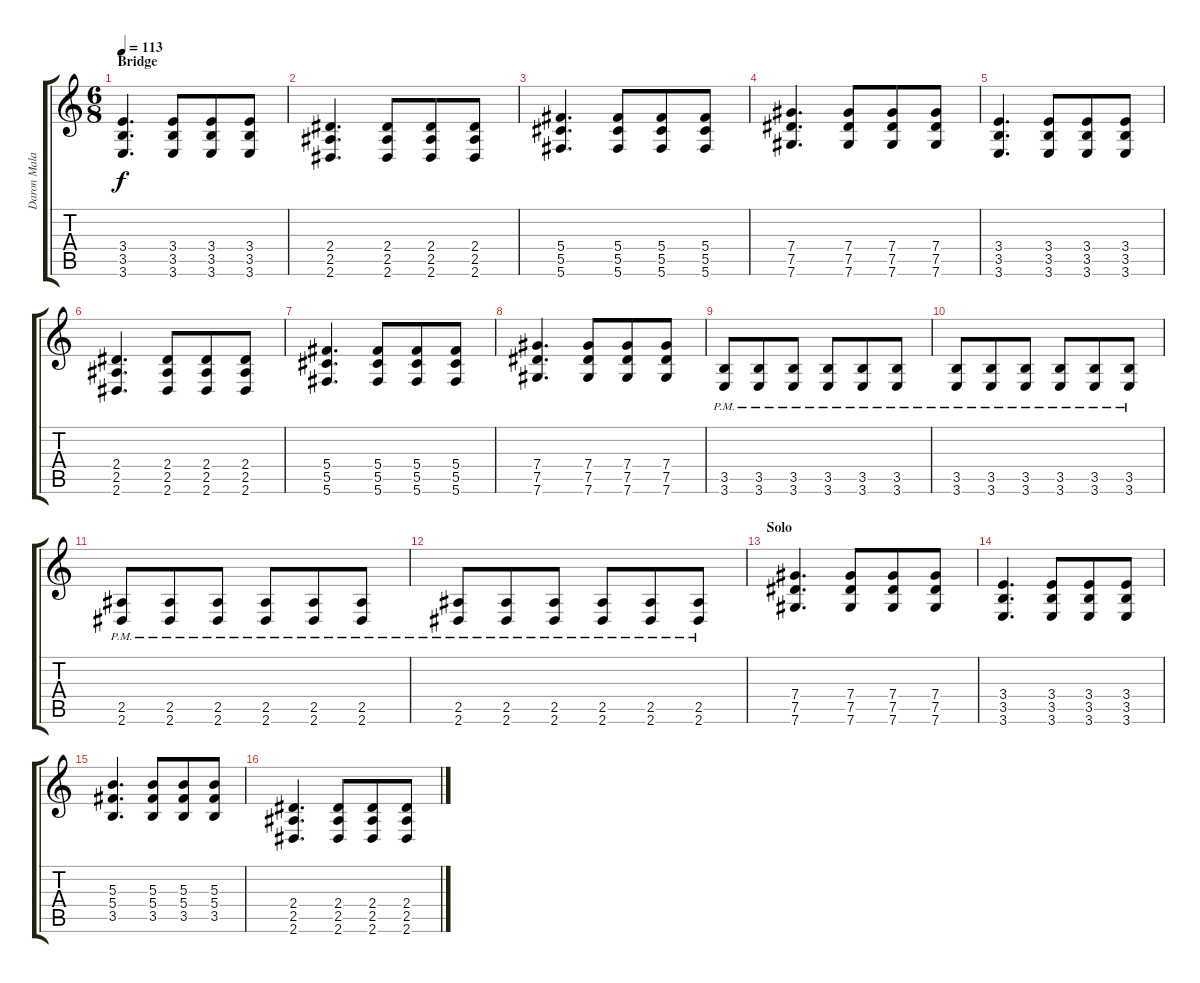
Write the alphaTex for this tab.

\track ("Daron Malakian" "Daron Mala") {instrument distortionguitar}
\staff {score tabs}
\tuning (Eb4 Bb3 Gb3 Db3 Ab2 Db2) {hide}
\ts (6 8)
\section ("" "Bridge")
\tempo 113
\clef g2
\ks c
(3.4 3.5 3.6).4{d dy f} (3.4 3.5 3.6).8 (3.4 3.5 3.6).8 (3.4 3.5 3.6).8 |
(2.4 2.5 2.6).4{d} (2.4 2.5 2.6).8 (2.4 2.5 2.6).8 (2.4 2.5 2.6).8 |
(5.4 5.5 5.6).4{d} (5.4 5.5 5.6).8 (5.4 5.5 5.6).8 (5.4 5.5 5.6).8 |
(7.4 7.5 7.6).4{d} (7.4 7.5 7.6).8 (7.4 7.5 7.6).8 (7.4 7.5 7.6).8 |
(3.4 3.5 3.6).4{d} (3.4 3.5 3.6).8 (3.4 3.5 3.6).8 (3.4 3.5 3.6).8 |
(2.4 2.5 2.6).4{d} (2.4 2.5 2.6).8 (2.4 2.5 2.6).8 (2.4 2.5 2.6).8 |
(5.4 5.5 5.6).4{d} (5.4 5.5 5.6).8 (5.4 5.5 5.6).8 (5.4 5.5 5.6).8 |
(7.4 7.5 7.6).4{d} (7.4 7.5 7.6).8 (7.4 7.5 7.6).8 (7.4 7.5 7.6).8 |
(3.5{pm} 3.6{pm}).8 (3.5{pm} 3.6{pm}).8 (3.5{pm} 3.6{pm}).8 (3.5{pm} 3.6{pm}).8 (3.5{pm} 3.6{pm}).8 (3.5{pm} 3.6{pm}).8 |
(3.5{pm} 3.6{pm}).8 (3.5{pm} 3.6{pm}).8 (3.5{pm} 3.6{pm}).8 (3.5{pm} 3.6{pm}).8 (3.5{pm} 3.6{pm}).8 (3.5{pm} 3.6{pm}).8 |
(2.5{pm} 2.6{pm}).8 (2.5{pm} 2.6{pm}).8 (2.5{pm} 2.6{pm}).8 (2.5{pm} 2.6{pm}).8 (2.5{pm} 2.6{pm}).8 (2.5{pm} 2.6{pm}).8 |
(2.5{pm} 2.6{pm}).8 (2.5{pm} 2.6{pm}).8 (2.5{pm} 2.6{pm}).8 (2.5{pm} 2.6{pm}).8 (2.5{pm} 2.6{pm}).8 (2.5{pm} 2.6{pm}).8 |
\section ("" "Solo")
(7.4 7.5 7.6).4{d} (7.4 7.5 7.6).8 (7.4 7.5 7.6).8 (7.4 7.5 7.6).8 |
(3.4 3.5 3.6).4{d} (3.4 3.5 3.6).8 (3.4 3.5 3.6).8 (3.4 3.5 3.6).8 |
(5.3 5.4 3.5).4{d} (5.3 5.4 3.5).8 (5.3 5.4 3.5).8 (5.3 5.4 3.5).8 |
(2.4 2.5 2.6).4{d} (2.4 2.5 2.6).8 (2.4 2.5 2.6).8 (2.4 2.5 2.6).8
